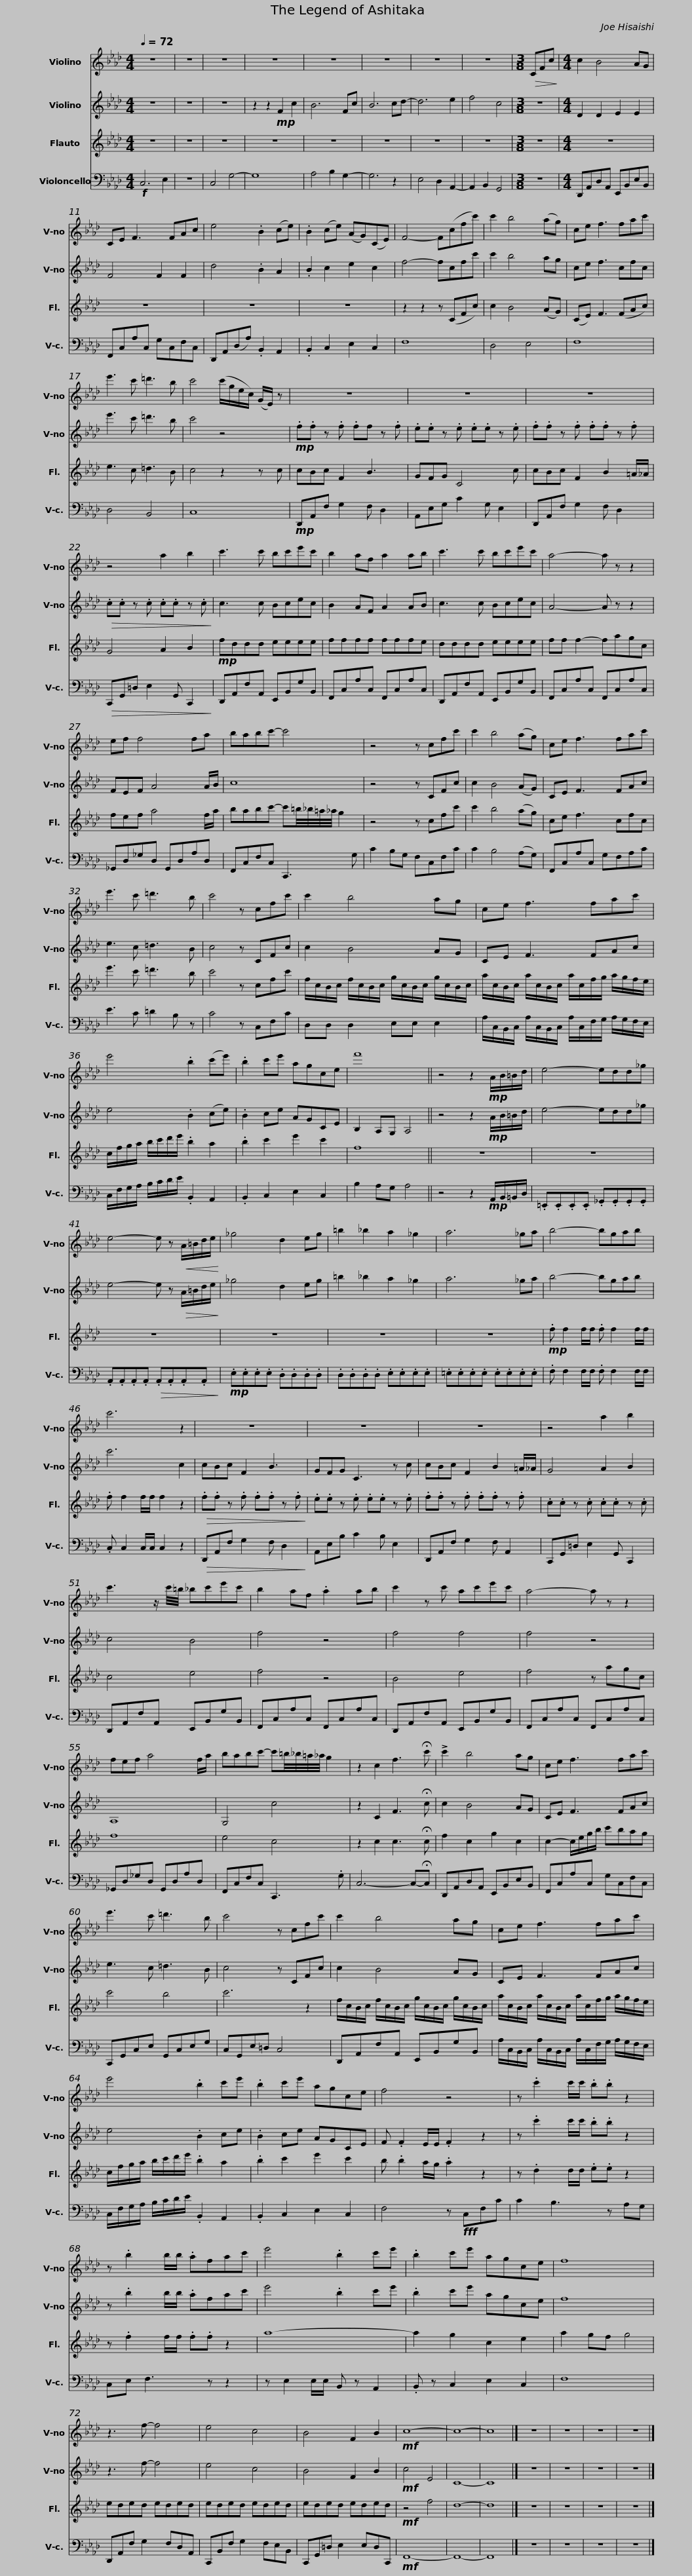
X:1
%%score 1 2 3 4
L:1/8
Q:1/4=72
M:4/4
I:linebreak $
K:Ab
V:1 treble
V:2 treble
V:3 treble
V:4 bass
V:1
 z8 | z8 | z8 | z8 | z8 | %5
 z8 | z8 | z8 |[M:3/8]!>(! CFc!>)! |$[M:4/4] c2 B4 AG | %10
 CE F3 FAc | e4 .B2 (ce) | .B2 (ce) (AG)(CE) | F4- F(cfc') |$ c'2 b4 (ag) | %15
 ce f3 fac' | e'3 c' =d'3 b | c'4 (c'/g/e/c/) (G/E/) z | z8 |$ z8 | %20
 z8 | z4 a2 b2 | c'3 c' bc'e'c' |$ b2 af a2 ab | c'3 c' bc'e'c' | %25
 a4- a z z2 | ef f4 fa |$ babc'- c'4 | z4 z cfc' | c'2 b4 (ag) | %30
 ce f3 fac' |$ e'3 c' =d'3 b | c'4 z cfc' | c'2 b4 ag |$ ce f3 fac' | %35
 e'4 .b2 (c'e') | .b2 c'e' agce |$ f'8 || z4 z2!mp! A/B/=B/d/ | e4- edd_g | %40
 e4- e z!<(! A/=B/d/e/!<)! |$ _g4 d2 eg | =b2 _b2 a2 _g2 | a6 _ga | b4- bgab | %45
 c'6 z2 |$ z8 | z8 | z8 | z4 a2 b2 |$ %50
 c'3 z/ c'/4=b/4 _bc'e'c' | b2 af .a2 ab | c'2 z c' ac'e'c' | a4- a z z2 |$ fef a4 f/a/ | %55
 babc'- c'=b/4_b/4=a/4_a/4 g2 | z2 c2 f3 !fermata!c' | !>!c'2 b4 ag |$ ce f3 fac' | e'3 c' =d'3 b | %60
 c'4 z cfc' |$ c'2 b4 ag | ce f3 fac' |$ e'4 .b2 c'e' | .b2 c'e' agce | %65
 f4 z4 | z .c'2 c'/c'/ .b.b z2 |$ z .b2 b/b/ .afac' | e'4 .b2 c'e' | .b2 c'e' agce | %70
 f8 | z3 f- f4 |$ e4 c4 | B4 F2 B2 |!mf! c8- | %75
 c8- | c8 |] z8 | z8 | z8 | %80
 z8 |] %81
V:2
 z8 | z8 | z8 | z2 z2!mp! F2 c2 | B6 Fc | %5
 B6 cd- | d6 e2 | f4 c4 |[M:3/8] z3 |$[M:4/4] D2 D2 E2 E2 | %10
 F4 F2 F2 | d4 .B2 A2 | .B2 c2 e2 c2 | f4- fcfc' |$ c'2 b4 ag | %15
 ce f3 cfc | e'3 c' =d'3 b | c'4 z4 |!mp! .f.f z .f .ff z .f |$ .e.e z .e .e.e z .e | %20
 .f.f z .f .f.f z .f |!>(! .c.c z .c .c.c z .c!>)! | c3 c Bcec |$ B2 AF A2 AB | c3 c Bcec | %25
 A4- A z z2 | FEF A4 A/B/ |$ c8 | z4 z CFc | c2 B4 (AG) | %30
 CE F3 FAc |$ e3 c =d3 B | c4 z CFc | c2 B4 AG |$ CE F3 FAc | %35
 e4 .B2 (ce) | .B2 ce AGCE |$ B,2 A,G, A,4 || z4 z2!mp! A/B/=B/d/ | e4- edd_g | %40
 e4- e z!>(! A/=B/d/e/!>)! |$ _g4 d2 eg | =b2 _b2 a2 _g2 | a6 _ga | b4- bgab | %45
 c'6 c2 |$ cBc F2 B3 | GFG C3 z c | cBc F2 B2 =A/_A/ | G4 A2 B2 |$ %50
 c4 B4 | f4 z4 | f4 f4 | f4 z4 |$ A,8 | %55
 G,4 c4 | z2 C2 F3 !fermata!c | c2 B4 AG |$ CE F3 FAc | e3 c =d3 B | %60
 c4 z CFc |$ c2 B4 AG | CE F3 FAc |$ e4 .B2 ce | .B2 ce AGCE | %65
 F .F2 E/E/ .F2 z2 | z .c'2 c'/c'/ .b.b z2 |$ z .b2 b/b/ .afac' | e'4 .b2 c'e' | .b2 c'e' agce | %70
 f8 | z3 f- f4 |$ e4 c4 | B4 F2 B2 |!mf! c4 E4 | %75
 C8- | C8 |] z8 | z8 | z8 | %80
 z8 |] %81
V:3
 z8 | z8 | z8 | z8 | z8 | %5
 z8 | z8 | z8 |[M:3/8] z3 |$[M:4/4] z8 | %10
 z8 | z8 | z8 | z2 z2 z (CFc) |$ c2 B4 (AG) | %15
 (CE) F3 (FAc) | e3 c =d3 B | c4 z2 z c | cBc F2 B3 |$ GFG C4 c | %20
 cBc F2 B2 =A/_A/ | G4 A2 B2 |!mp! fddd eeee |$ ffff fffe | dddd eeee | %25
 ff f2- fagc | fef a4 f/a/ |$ babc'- c'=b/4_b/4=a/4_a/4 g2 | z4 z cfc' | c'2 b4 (ag) | %30
 ce f3 cfc |$ e'3 c' =d'3 b | c'4 z cfc' | f/c/B/c/ f/c/B/c/ g/c/B/c/ g/c/B/c/ |$ a/c/B/c/ a/c/B/c/ a/c/f/g/ a/g/f/e/ | %35
 c/f/g/a/ b/c'/d'/e'/ .b2 a2 | .b2 c'2 e'2 c'2 |$ f8 || z8 | z8 | %40
 z8 |$ z8 | z8 | z8 |!mp! .f f2 f/f/ .f f2 f/f/ | %45
 .f f2 f/f/ f2 z2 |$!>(! .f.f z .f .f.f z .f!>)! | .e.e z .e .e.e z .e | .f.f z .f .f.f z .f | .c.c z .c .c.c z .c |$ %50
 c4 e4 | f4 z4 | B4 e4 | f4 z agc |$ f8 | %55
 e4 c4 | z2 c2 c3 !fermata!c | f2 c2 g2 c2 |$ c2- c/e/g/b/ c'bag | c'4 b4 | %60
 c'6 z2 |$ f/c/B/c/ f/c/B/c/ g/c/B/c/ g/c/B/c/ | a/c/B/c/ a/c/B/c/ a/c/f/g/ a/g/f/e/ |$ c/f/g/a/ b/c'/d'/e'/ .b2 a2 | .b2 c'2 e'2 c'2 | %65
 b .b2 a/g/ .a2 z2 | z .d2 d/d/ .e.e z2 |$ z .f2 f/f/ .f.f z2 | a8- | a2 g2 c2 e2 | %70
 a2 gf g4 | eded eded |$ eded eded | eded eded |!mf! z4 f4 | %75
 d8- | d8 |] z8 | z8 | z8 | %80
 z8 |] %81
V:4
!f! C,6 E,2 | z8 | C,4 G,4- | G,8 | A,4 B,2 G,2- | %5
 G,6 z2 | E,4 D,2 A,,2- | A,,2 B,,2 G,,4 |[M:3/8] z3 |$[M:4/4] D,,A,,D,A,, E,,B,,E,B,, | %10
 F,,C,A,C, G,C,F,C, | D,,A,,(D,A,) .B,,2 A,,2 | .B,,2 C,2 E,2 C,2 | F,8 |$ D,4 E,4 | %15
 F,8 | D,4 B,,4 | C,8 |!mp! D,,A,,F, G,2 F, D,2 |$ A,,E,G, C2 G, E,2 | %20
 D,,A,,F, G,2 F, D,2 |!>(! C,,G,,=D, E,2 G,, C,,2!>)! | D,,A,,F,A,, E,,B,,G,B,, |$ F,,C,A,C, F,,C,A,C, | D,,A,,F,A,, E,,B,,G,B,, | %25
 F,,C,A,C, F,,C,A,C, | _G,,D,_G,D, G,,D,A,D, |$ F,,C,F,C, C,,3 G, | C2 B,G, F,C,F,C | C2 B,4 (A,G,) | %30
 F,,C,A,C, G,F,A,C |$ E3 C =D2 B, z | C4 z C,F,C | D,D, D,2 E,E, E,2 |$ A,/C,/B,,/C,/ A,/C,/B,,/C,/ A,/C,/F,/G,/ A,/G,/F,/E,/ | %35
 C,/F,/G,/A,/ B,/C/D/E/ .B,,2 A,,2 | .B,,2 C,2 E,2 C,2 |$ B,2 A,G, A,4 || z4 z2!mp! A,,/B,,/=B,,/D,/ | .=E,,.E,,.E,,.E,, ._G,,.G,,.G,,.G,, | %40
 .A,,.A,,.A,,.A,,!>(! .A,,.A,,.A,,.A,,!>)! |$!mp! .E,.E,.E,.E, .D,.D,.D,.D, | .D,.D,.D,.D, .E,.E,.E,.E, | .=E,.E,.E,.E, .E,.E,.E,.E, | .F, F,2 F,/F,/ .F, F,2 F,/F,/ | %45
 .C, C,2 C,/C,/ C,2 z2 |$!>(! D,,A,,F, G,2 F, D,2!>)! | A,,E,B, C2 B, E,2 | D,,A,,F, G,2 F, A,,2 | C,,G,,=D, E,2 G,, C,,2 |$ %50
 D,,A,,F,A,, E,,B,,G,B,, | F,,C,A,C, F,,C,A,C, | D,,A,,F,A,, E,,B,,G,B,, | F,,C,A,C, F,,C,A,C, |$ _G,,D,_G,D, G,,D,A,D, | %55
 F,,C,F,C, C,,3 .G, | C,6- C,-!fermata!C, | D,,A,,D,A,, E,,B,,E,B,, |$ F,,C,A,C, G,C,F,C, | C,,G,,C,E, G,,C,E,G, | %60
 C,G,,E,=D, C,4 |$ D,,A,,F,A,, E,,B,,G,B,, | A,/C,/B,,/C,/ A,/C,/B,,/C,/ A,/C,/F,/G,/ A,/G,/F,/E,/ |$ C,/F,/G,/A,/ B,/C/D/E/ .B,,2 A,,2 | .B,,2 C,2 E,2 C,2 | %65
 F,4 z!fff! C,F,C | C2 B,3 z A,G, |$ C,E, F,3 z z2 | z E,2 E,/E,/ B,, z A,,2 | .B,, z C,2 E,2 C,2 | %70
 F,8 | D,,A,,F, G,2 F,D,A,, |$ C,,B,,F, G,2 F,E,B,, | C,,G,,=D, E,2 E,D,C,, |!mf! F,,8- | %75
 F,,8- | F,,8 |] z8 | z8 | z8 | %80
 z8 |] %81
